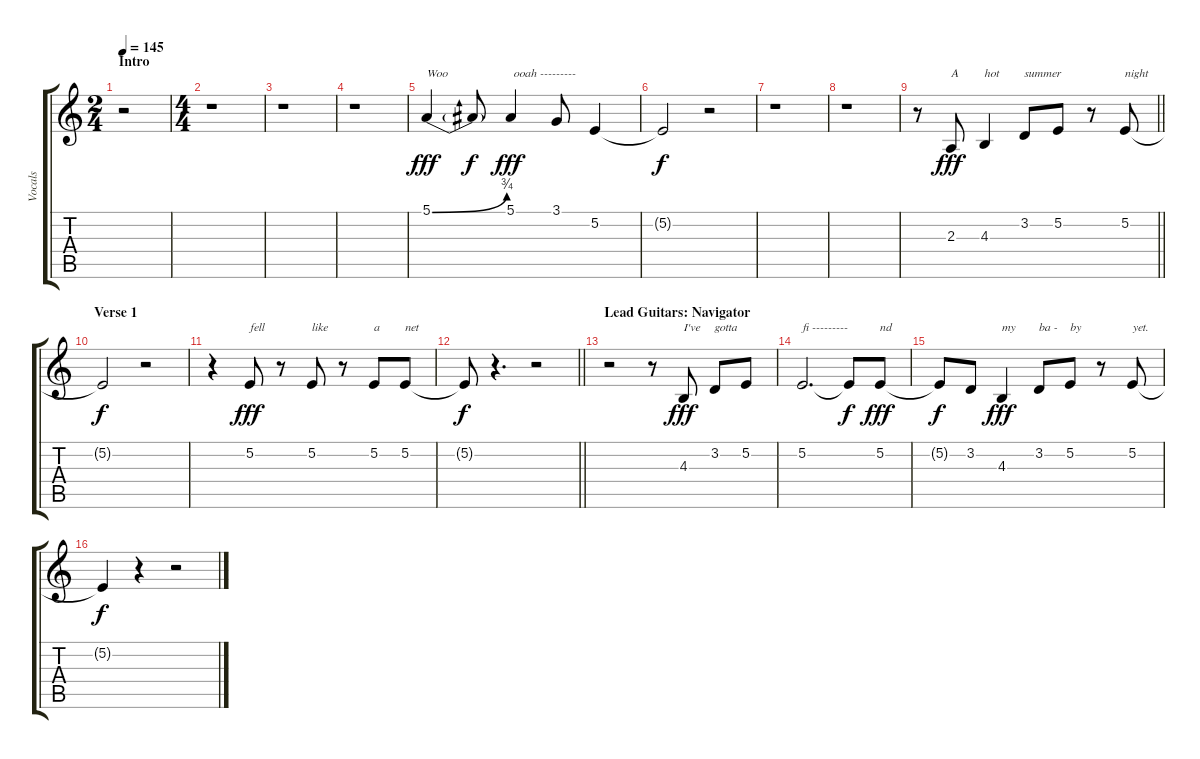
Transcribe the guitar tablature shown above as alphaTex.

\track ("Vocals" "Vocals") {instrument clarinet}
\staff {score tabs}
\tuning (E4 B3 G3 D3 A2 E2) {hide}
\ts (2 4)
\section ("" "Intro")
\tempo 145
\clef g2
\ks c
r.2{dy fff instrument clarinet} |
\ts (4 4)
r.1 |
r.1 |
r.1 |
5.1{be (bend 0 0 60 3)}.4{txt "Woo "} 5.1{t}.8{dy f} 5.1.4{txt " ooah ---------" dy fff} 3.1.8 5.2.4 |
5.2{t}.2{dy f} r.2 |
r.1 |
r.1 |
\barLineRight lightlight
r.8 2.3.8{txt "A" dy fff} 4.3.4{txt "hot"} 3.2.8{txt "summer"} 5.2.8 r.8 5.2.8{txt "night"} |
\section ("" "Verse 1")
5.2{t}.2{dy f} r.2 |
r.4 5.2.8{txt "fell" dy fff} r.8 5.2.8{txt "like"} r.8 5.2.8{txt "a"} 5.2.8{txt "net"} |
\barLineRight lightlight
5.2{t}.8{dy f} r.4{d} r.2 |
\section ("" "Lead Guitars: Navigator")
r.2 r.8 4.3.8{txt "I've" dy fff} 3.2.8{txt "gotta"} 5.2.8 |
5.2.2{d txt "fi ---------"} 5.2{t}.8{dy f} 5.2.8{txt "nd" dy fff} |
5.2{t}.8{dy f} 3.2.8 4.3.4{txt "my" dy fff} 3.2.8{txt "ba -"} 5.2.8{txt "by"} r.8 5.2.8{txt "yet."} |
5.2{t}.4{dy f} r.4 r.2
